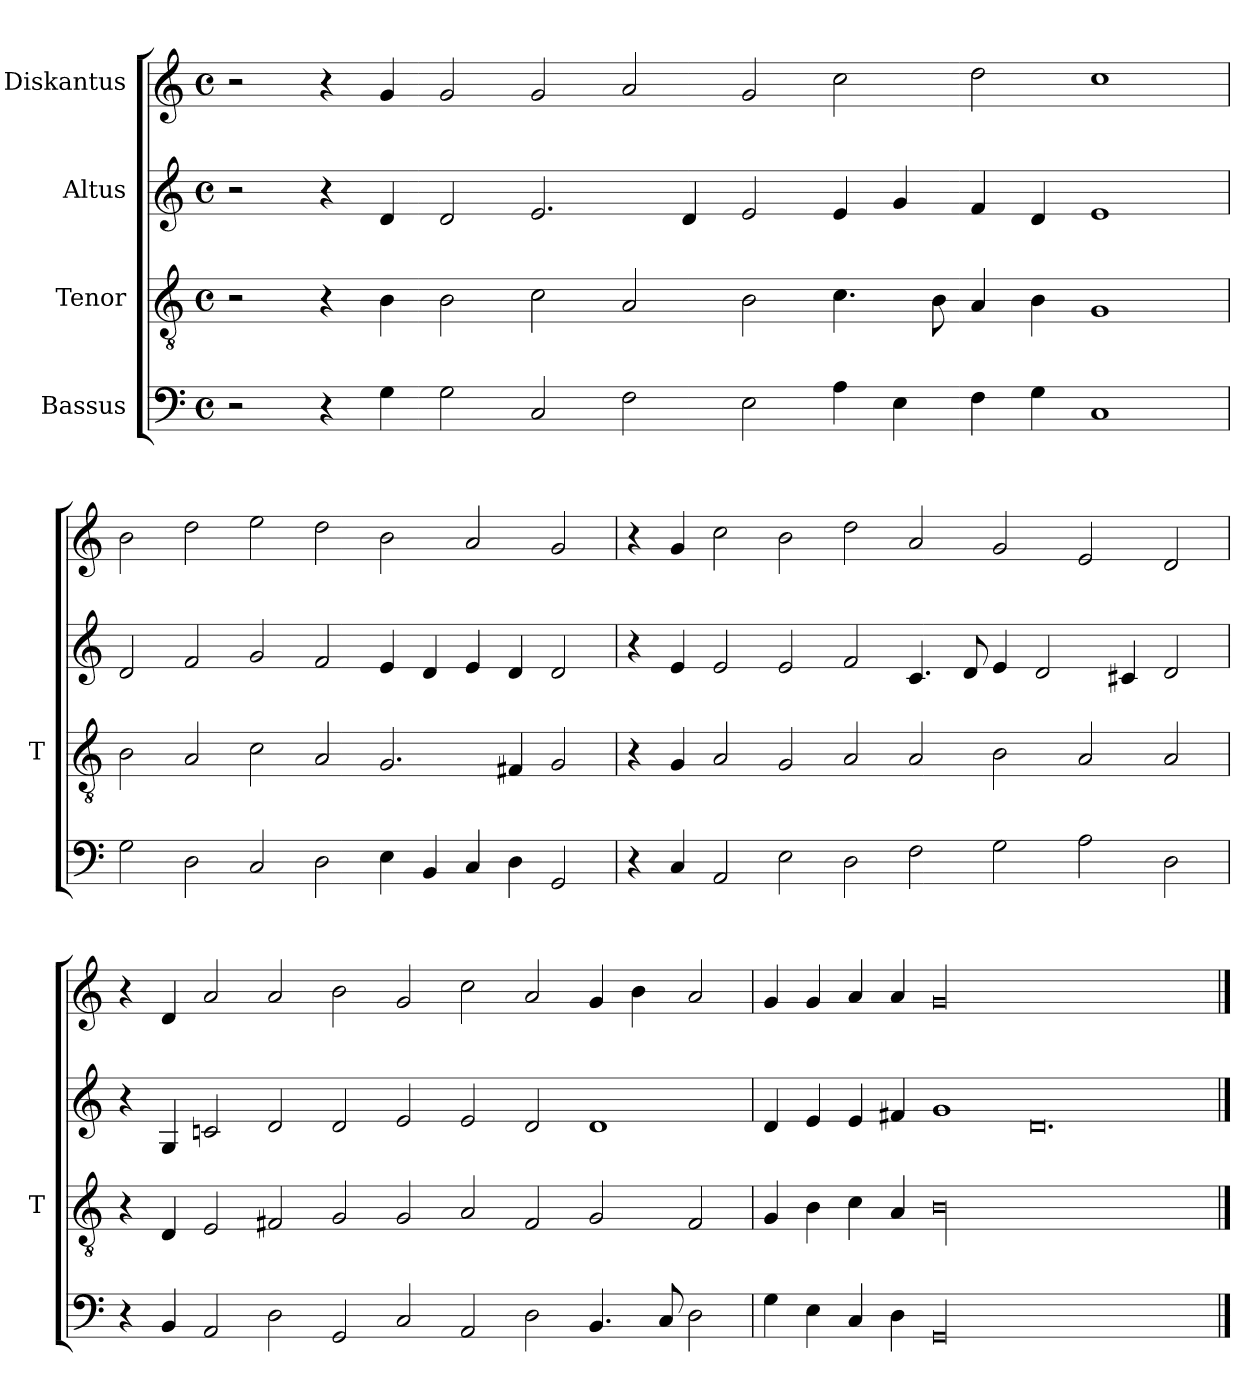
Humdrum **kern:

**kern	**kern	**kern	**kern
*part4	*part3	*part2	*part1
*staff4	*staff3	*staff2	*staff1
*I"Bassus	*I"Tenor	*I"Altus	*I"Diskantus
*	*I'T	*	*
*clefF4	*clefGv2	*clefG2	*clefG2
*k[]	*k[]	*k[]	*k[]
*M4/4	*M4/4	*M4/4	*M4/4
*met(c)	*met(c)	*met(c)	*met(c)
=	=	=	=
2r	2r	2r	2r
4r	4r	4r	4r
4G	4B	4d	4g
2G	2B	2d	2g
2C	2c	2.e	2g
2F	2A	.	2a
.	.	4d	.
2E	2B	2e	2g
4A	4.c	4e	2cc
4E	.	4g	.
.	8B	.	.
4F	4A	4f	2dd
4G	4B	4d	.
1C	1G	1e	1cc
=	=	=	=
2G	2B	2d	2b
2D	2A	2f	2dd
2C	2c	2g	2ee
2D	2A	2f	2dd
4E	2.G	4e	2b
4BB	.	4d	.
4C	.	4e	2a
4D	4F#X	4d	.
2GG	2G	2d	2g
=	=	=	=
4r	4r	4r	4r
4C	4G	4e	4g
2AA	2A	2e	2cc
2E	2G	2e	2b
2D	2A	2f	2dd
2F	2A	4.c	2a
.	.	8d	.
2G	2B	4e	2g
.	.	2d	.
2A	2A	.	2e
.	.	4c#X	.
2D	2A	2d	2d
=	=	=	=
4r	4r	4r	4r
4BB	4D	4G	4d
2AA	2E	2cn	2a
2D	2F#X	2d	2a
2GG	2G	2d	2b
2C	2G	2e	2g
2AA	2A	2e	2cc
2D	2F#	2d	2a
4.BB	2G	1d	4g
.	.	.	4b
8C	.	.	.
2D	2F#	.	2a
=	=	=	=
4G	4G	4d	4g
4E	4B	4e	4g
4C	4c	4e	4a
4D	4A	4f#X	4a
00GG	00B	1g	00g
.	.	0.d	.
==	==	==	==
*-	*-	*-	*-
